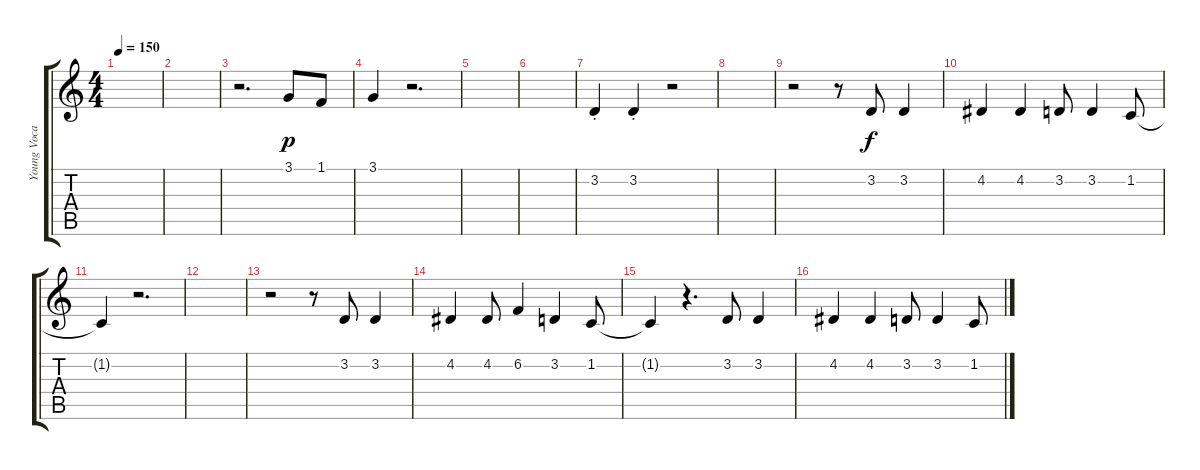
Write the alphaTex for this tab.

\track ("Young Vocals" "Young Voca") {instrument clarinet}
\staff {score tabs}
\tuning (E4 B3 G3 D3 A2 E2) {hide}
\ts (4 4)
\tempo 150
\clef g2
\ks c
|
|
r.2{d} 3.1.8{dy p} 1.1.8 |
3.1.4 r.2{d} |
|
|
3.2{st}.4 3.2{st}.4 r.2 |
|
r.2 r.8 3.2.8{dy f} 3.2.4 |
4.2.4 4.2.4 3.2.8 3.2.4 1.2.8 |
1.2{t}.4 r.2{d} |
|
r.2 r.8 3.2.8 3.2.4 |
4.2.4 4.2.8 6.2.4 3.2.4 1.2.8 |
1.2{t}.4 r.4{d} 3.2.8 3.2.4 |
4.2.4 4.2.4 3.2.8 3.2.4 1.2.8
